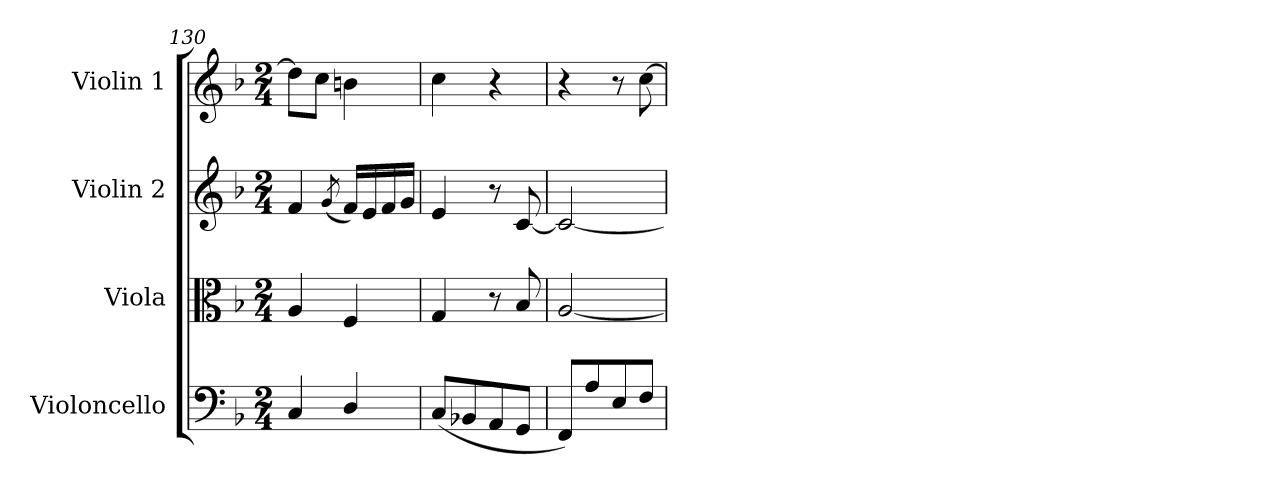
**kern	**kern	**kern	**kern
*part4	*part3	*part2	*part1
*staff4	*staff3	*staff2	*staff1
*I"Violoncello	*I"Viola	*I"Violin 2	*I"Violin 1
*I'Vc	*I'Vla	*I'Vln	*I'Vln
!!LO:LB:g=z
*clefF4	*clefC3	*clefG2	*clefG2
*k[b-]	*k[b-]	*k[b-]	*k[b-]
*M2/4	*M2/4	*M2/4	*M2/4
=130	=130	=130	=130
4C/	4A/	4f/	8dd\L]
.	.	.	8cc\J
.	.	(8qg/	.
4D/	4F/	16f/LL)	4bn\
.	.	16e/	.
.	.	16f/	.
.	.	16g/JJ	.
=131	=131	=131	=131
(8C/L	4G/	4e/	4cc\
8BB-X/	.	.	.
8AA/	8r	8r	4r
8GG/J	8B-/	[8c/	.
!!LO:LB:g=z
=132	=132	=132	=132
8FF/L)	[2A/	2c/_	4r
8A/	.	.	.
8E/	.	.	8r
8F/J	.	.	[8cc\
=	=	=	=
*-	*-	*-	*-
